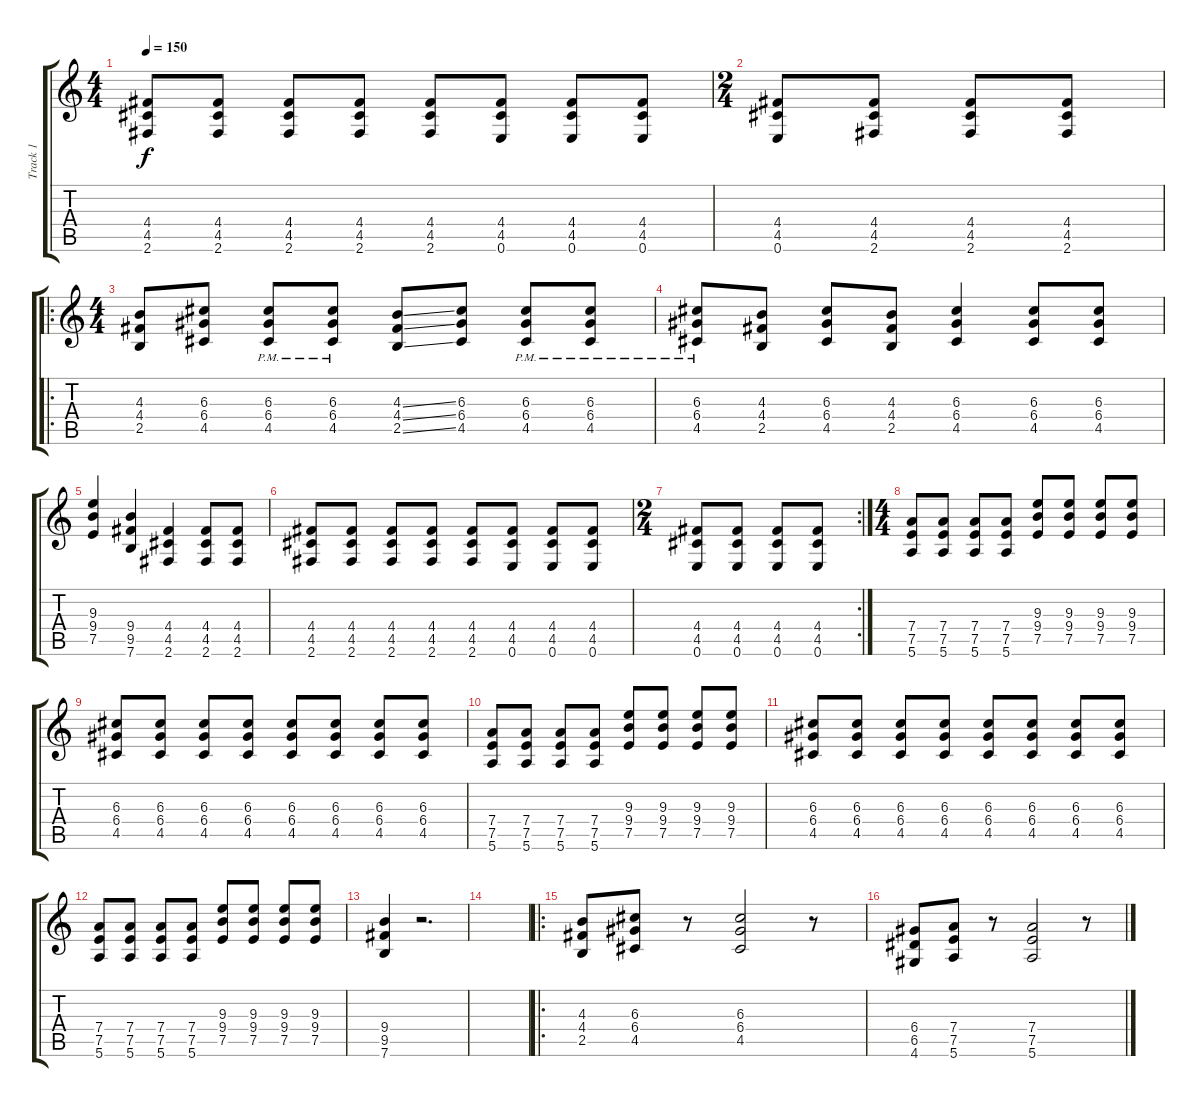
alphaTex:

\track ("Track 1" "Track 1") {instrument distortionguitar}
\staff {score tabs}
\tuning (E4 B3 G3 D3 A2 E2) {hide}
\ts (4 4)
\tempo 150
\clef g2
\ks c
(4.4 4.5 2.6).8{dy f} (4.4 4.5 2.6).8 (4.4 4.5 2.6).8 (4.4 4.5 2.6).8 (4.4 4.5 2.6).8 (4.4 4.5 0.6).8 (4.4 4.5 0.6).8 (4.4 4.5 0.6).8 |
\ts (2 4)
(4.4 4.5 0.6).8 (4.4 4.5 2.6).8 (4.4 4.5 2.6).8 (4.4 4.5 2.6).8 |
\ro
\ts (4 4)
(4.3 4.4 2.5).8 (6.3 6.4 4.5).8 (6.3{pm} 6.4{pm} 4.5{pm}).8 (6.3{pm} 6.4{pm} 4.5{pm}).8 (4.3{ss} 4.4{ss} 2.5{ss}).8 (6.3 6.4 4.5).8 (6.3{pm} 6.4{pm} 4.5{pm}).8 (6.3{pm} 6.4{pm} 4.5{pm}).8 |
(6.3{pm} 6.4{pm} 4.5{pm}).8 (4.3 4.4 2.5).8 (6.3 6.4 4.5).8 (4.3 4.4 2.5).8 (6.3 6.4 4.5).4 (6.3 6.4 4.5).8 (6.3 6.4 4.5).8 |
(9.3 9.4 7.5).4 (9.4 9.5 7.6).4 (4.4 4.5 2.6).4 (4.4 4.5 2.6).8 (4.4 4.5 2.6).8 |
(4.4 4.5 2.6).8 (4.4 4.5 2.6).8 (4.4 4.5 2.6).8 (4.4 4.5 2.6).8 (4.4 4.5 2.6).8 (4.4 4.5 0.6).8 (4.4 4.5 0.6).8 (4.4 4.5 0.6).8 |
\rc 2
\ts (2 4)
(4.4 4.5 0.6).8 (4.4 4.5 0.6).8 (4.4 4.5 0.6).8 (4.4 4.5 0.6).8 |
\ts (4 4)
(7.4 7.5 5.6).8 (7.4 7.5 5.6).8 (7.4 7.5 5.6).8 (7.4 7.5 5.6).8 (9.3 9.4 7.5).8 (9.3 9.4 7.5).8 (9.3 9.4 7.5).8 (9.3 9.4 7.5).8 |
(6.3 6.4 4.5).8 (6.3 6.4 4.5).8 (6.3 6.4 4.5).8 (6.3 6.4 4.5).8 (6.3 6.4 4.5).8 (6.3 6.4 4.5).8 (6.3 6.4 4.5).8 (6.3 6.4 4.5).8 |
(7.4 7.5 5.6).8 (7.4 7.5 5.6).8 (7.4 7.5 5.6).8 (7.4 7.5 5.6).8 (9.3 9.4 7.5).8 (9.3 9.4 7.5).8 (9.3 9.4 7.5).8 (9.3 9.4 7.5).8 |
(6.3 6.4 4.5).8 (6.3 6.4 4.5).8 (6.3 6.4 4.5).8 (6.3 6.4 4.5).8 (6.3 6.4 4.5).8 (6.3 6.4 4.5).8 (6.3 6.4 4.5).8 (6.3 6.4 4.5).8 |
(7.4 7.5 5.6).8 (7.4 7.5 5.6).8 (7.4 7.5 5.6).8 (7.4 7.5 5.6).8 (9.3 9.4 7.5).8 (9.3 9.4 7.5).8 (9.3 9.4 7.5).8 (9.3 9.4 7.5).8 |
(9.4 9.5 7.6).4 r.2{d} |
|
\ro
(4.3 4.4 2.5).8 (6.3 6.4 4.5).8 r.8 (6.3 6.4 4.5).2 r.8 |
(6.4 6.5 4.6).8 (7.4 7.5 5.6).8 r.8 (7.4 7.5 5.6).2 r.8
